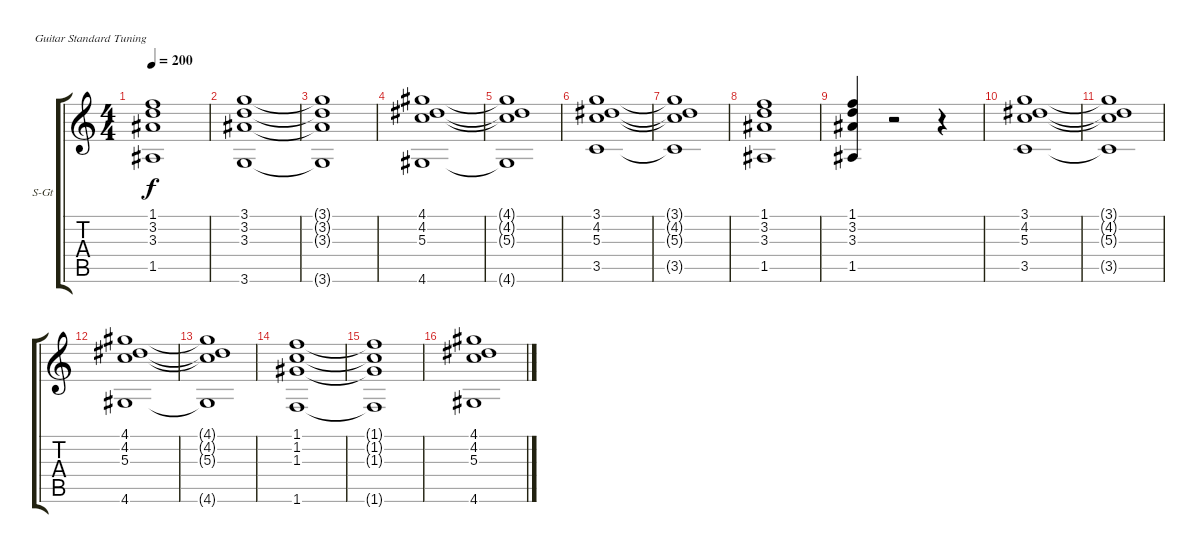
\bracketExtendMode groupsimilarinstruments
\firstSystemTrackNameOrientation horizontal
\otherSystemsTrackNameOrientation horizontal
\track ("Ensemble" "S-Gt") {instrument stringensemble1}
\staff {score tabs}
\tuning (E4 B3 G3 D3 A2 E2)
\displaytranspose 12
\ts (4 4)
\tempo 200
\clef g2
\ks aminor
(1.1{t} 3.2{t} 3.3{t} 1.5{t}).1{dy f} |
(3.1 3.2 3.3 3.6).1 |
(3.1{t} 3.2{t} 3.3{t} 3.6{t}).1 |
(4.1 4.2 5.3 4.6).1 |
(4.1{t} 4.2{t} 5.3{t} 4.6{t}).1 |
(3.1 4.2 5.3 3.5).1 |
(3.1{t} 4.2{t} 5.3{t} 3.5{t}).1 |
(1.1 3.2 3.3 1.5).1 |
(1.1 3.2 3.3 1.5).4 r.2 r.4 |
\section ("" "")
(3.1 4.2 5.3 3.5).1 |
(3.1{t} 4.2{t} 5.3{t} 3.5{t}).1 |
(4.1 4.2 5.3 4.6).1 |
(4.1{t} 4.2{t} 5.3{t} 4.6{t}).1 |
(1.1 1.2 1.3 1.6).1 |
(1.1{t} 1.2{t} 1.3{t} 1.6{t}).1 |
(4.1 4.2 5.3 4.6).1
